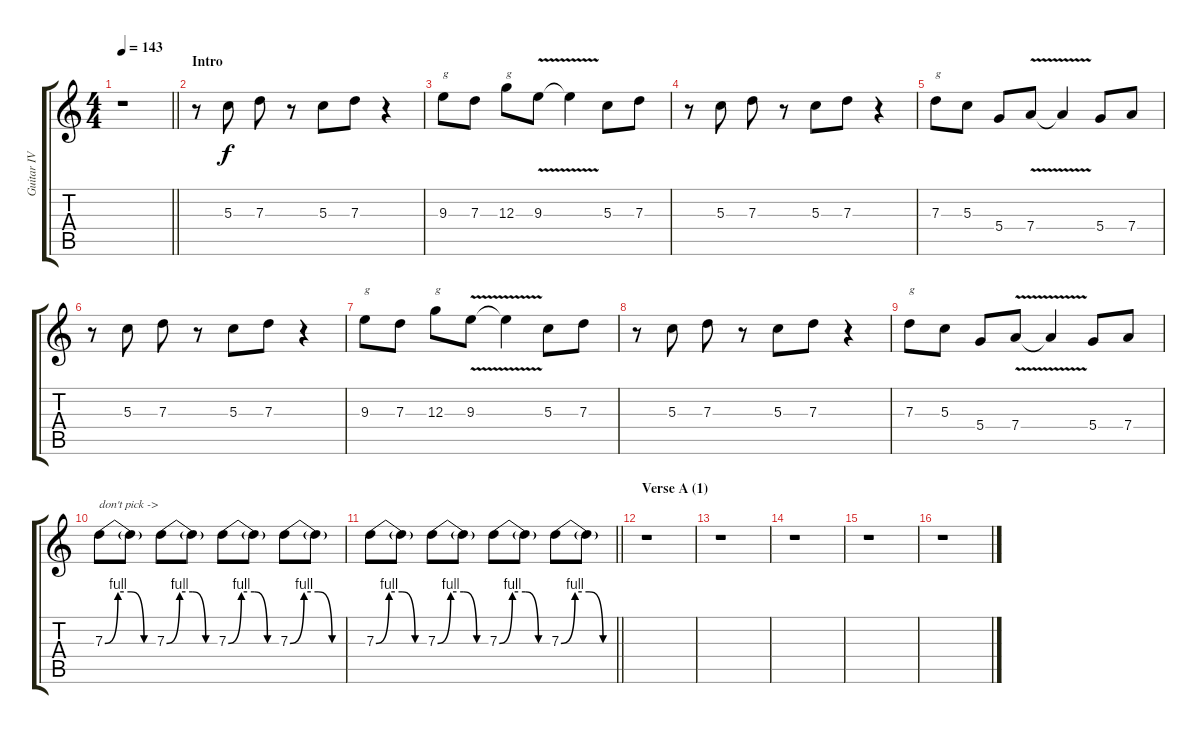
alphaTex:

\track ("Guitar IV" "Guitar IV") {instrument distortionguitar}
\staff {score tabs}
\tuning (E4 B3 G3 D3 A2 E2) {hide}
\ts (4 4)
\tempo 143
\clef g2
\barLineRight lightlight
\ks aminor
r.1{dy f instrument distortionguitar} |
\section ("" "Intro")
r.8 5.3.8 7.3.8 r.8 5.3.8 7.3.8 r.4 |
9.3.8{txt "g"} 7.3.8 12.3.8{txt "g"} 9.3{v}.8 9.3{t}.4 5.3.8 7.3.8 |
r.8 5.3.8 7.3.8 r.8 5.3.8 7.3.8 r.4 |
7.3.8{txt "g"} 5.3.8 5.4.8 7.4{v}.8 7.4{t}.4 5.4.8 7.4.8 |
r.8 5.3.8 7.3.8 r.8 5.3.8 7.3.8 r.4 |
9.3.8{txt "g"} 7.3.8 12.3.8{txt "g"} 9.3{v}.8 9.3{t}.4 5.3.8 7.3.8 |
r.8 5.3.8 7.3.8 r.8 5.3.8 7.3.8 r.4 |
7.3.8{txt "g"} 5.3.8 5.4.8 7.4{v}.8 7.4{t}.4 5.4.8 7.4.8 |
7.3{be (custom 0 0 15 4 30 4 45 0 60 0)}.8{txt "don't pick ->"} 7.3{t}.8 7.3{be (custom 0 0 15 4 30 4 45 0 60 0)}.8 7.3{t}.8 7.3{be (custom 0 0 15 4 30 4 45 0 60 0)}.8 7.3{t}.8 7.3{be (custom 0 0 15 4 30 4 45 0 60 0)}.8 7.3{t}.8 |
\barLineRight lightlight
7.3{be (custom 0 0 15 4 30 4 45 0 60 0)}.8 7.3{t}.8 7.3{be (custom 0 0 15 4 30 4 45 0 60 0)}.8 7.3{t}.8 7.3{be (custom 0 0 15 4 30 4 45 0 60 0)}.8 7.3{t}.8 7.3{be (custom 0 0 15 4 30 4 45 0 60 0)}.8 7.3{t}.8 |
\section ("" "Verse A (1)")
r.1 |
r.1 |
r.1 |
r.1 |
r.1
